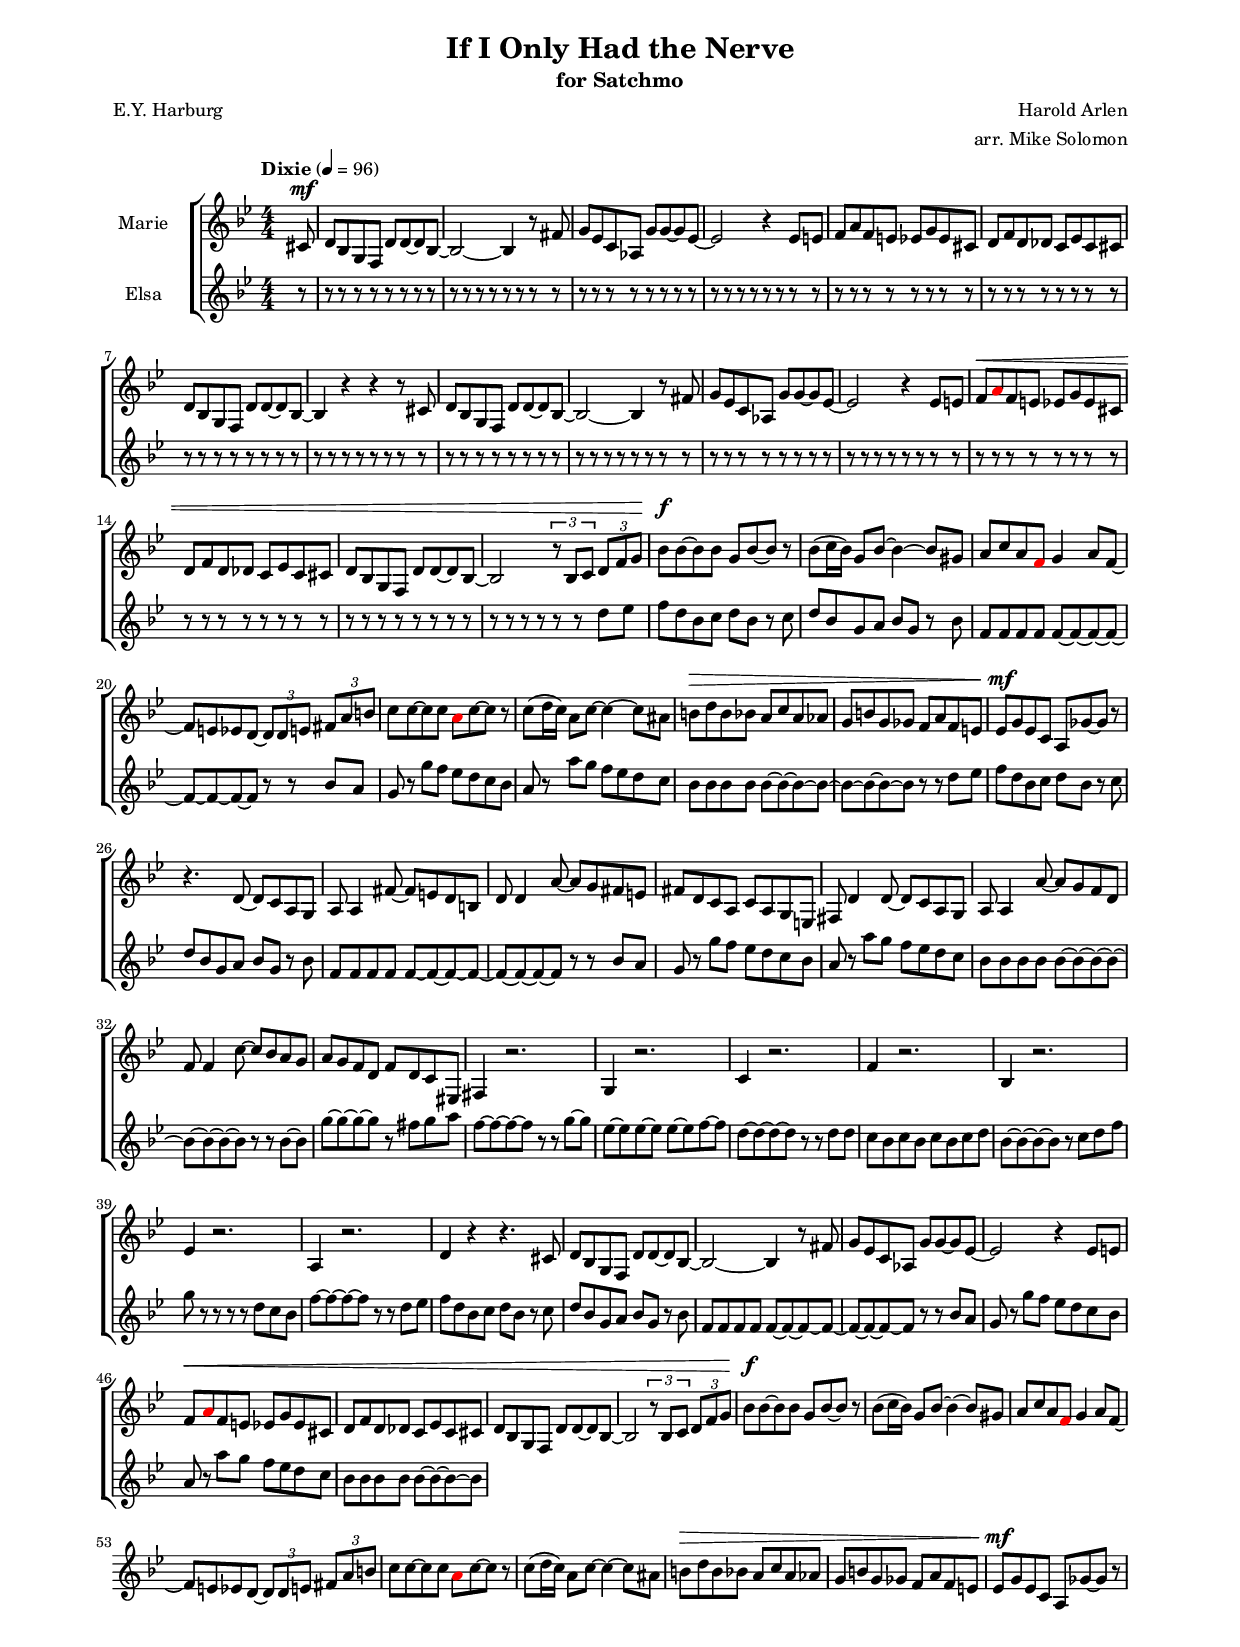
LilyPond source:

\version "2.19.0"
\include "defs-devel.ly"

marD = \markup \null
elsD = \markup \null
mikD = \markup \null
rynZ = \markup \null
desD = \markup \null

#(set-global-staff-size 15.87)
autoBeamInstruction = \autoBeamOn

solo = \markup \italic "solo"
psolo = \markup \italic "(solo)"
skat = \markup \italic "sit skat"
shoot = \markup \italic "SYT"

\header {
  title = "If I Only Had the Nerve"
  subtitle = "for Satchmo"
  %title = "Somewhere Over the Rainbow"
  composer = "Harold Arlen"
  poet = "E.Y. Harburg"
  arranger = "arr. Mike Solomon"
  %arranger = "arr. (anon)"
}
\paper {
  #(define fonts
    (set-global-fonts
    #:music "lilyjazz"
    #:brace "lilyjazz"
    #:roman "LilyJAZZText"
    #:sans "LilyJAZZChord"
    #:factor (/ staff-height pt 20)
  ))
  ragged-right = ##f
  left-margin = 0.75\in
  right-margin = 0.75\in
  top-margin = 0.5\in
  bottom-margin = 0.6\in
  ragged-last-bottom = ##f
  %max-systems-per-page = #2
  %oddHeaderMarkup = "FIRST FULL DRAFT 20.10.14 4:44"
  %evenHeaderMarkup = "FIRST FULL DRAFT 20.10.14 4:44"
}


#(ly:set-option 'point-and-click #f)

#(set-global-staff-size 15.87)

railroad =  {
  \once \override BreathingSign.text = \markup \musicglyph #"scripts.caesura.straight"
  \breathe
}
myred = \once \override NoteHead #'color = #red

php = \once \override Hairpin.stencil = #(parenthesize-callback ly:hairpin::print)

\paper {
  footnote-separator-markup = \markup { \column { " "\override #`(span-factor . 1/5) { \draw-hline } }}
  footnote-padding = 1\mm
  top-system-spacing = #'((basic-distance . 1) (minimum-distance . 0) (padding . 1) (stretchability . 40))
  bottom-system-spacing = #'((basic-distance . 1) (minimum-distance . 0) (padding . 1) (stretchability . 50))
  ragged-right = ##f
}

prefatoryMatter = {
  \key bes \major
  \autoBeamInstruction
  \time 4/4
}

scorePrefatoryMatter = {
  \prefatoryMatter
  \partial 8
}

midiPrefatoryMatter = {
  \prefatoryMatter
  \partial 8
}

theme = \relative c {
  cis8-\tag #'first \mf |
  d8 bes8 g8 f8 d'8 d8 ~ d8 bes8 ~ |
  bes2 ~ bes4 r8 fis'8 |
  g8 ees8 c8 aes8 g'8 g8 ~ g8 ees8 ~ |
  ees2 r4 ees8 e8 |
  f8-\tag #'second \< \tag #'second { \rred } a8 f8 e8 ees8 g8 ees8 cis8 |
  d8 f8 d8 des8 c8 ees8 c8 cis8 |
  d8 bes8 g8 f8 d'8 d8 ~ d8 bes8 ~ |
  \tag #'first { bes4 }
  \tag #'second { bes2 }
}

marks = {
  \tempo "Dixie" 4=96
  \time 4/4
  \partial 8 s8
  \repeat unfold 25 { s1 }
}

soprano = \transpose c c {
  \transpose c c' \removeWithTag #'second \theme
  r4 r4 r8
  \transpose c c' \removeWithTag #'first \theme
  \relative c' {
    \times 2/3 { r8 bes c } \times 2/3 { d f g } |
    bes8\f bes8 ~ bes8 bes8 g8 bes8 ~ bes8 r8 |
    bes8 ( c16 bes ) g8 bes8 ~ bes4 ~ bes8 gis8 |
    a8 c8 a8 \rred f8 g4 a8 f8 ~ |
    f8 e8 ees8 d8 ~ \times 2/3 { d d e } \times 2/3 { fis a b } |
    c8 c8 ~ c8 c8 \rred a8 c8 ~ c8 r8 |
    c8 ( d16 c ) a8 c8 ~ c4 ~ c8 ais8 |
    b8\> d8 b8 bes8 a8 c8 a8 aes8 |
    g8 b8 g8 ges8 f8 a8 f8 e8 |
    ees8\mf g8 ees8 c8 a8 ges'8 ~ ges8 r8 |
    r4. d8 ~ d c a g |
    a a4 fis'8 ~ fis e d b |
    d d4 a'8 ~ a g fis e |
    fis d c a c a g e |
    fis d'4 d8 ~ d c a g |
    a a4 a'8 ~ a g f d |
    f f4 c'8 ~ c bes a g |
    a g f d f d c eis, |
    fis4 r2. |
    g4 r2. |
    c4 r2. |
    f4 r2. |
    bes,4 r2. |
    ees4 r2. |
    a,4 r2. |
    d4 r4 r4. 
  }
  \transpose c c' \removeWithTag #'first \theme
  \relative c' {
      \times 2/3 { r8 bes c } \times 2/3 { d f g } |
      bes8\f bes8 ~ bes8 bes8 g8 bes8 ~ bes8 r8 |
      bes8 ( c16 bes ) g8 bes8 ~ bes4 ~ bes8 gis8 |
      a8 c8 a8 \rred f8 g4 a8 f8 ~ |
      f8 e8 ees8 d8 ~ \times 2/3 { d d e } \times 2/3 { fis a b } |
      c8 c8 ~ c8 c8 \rred a8 c8 ~ c8 r8 |
      c8 ( d16 c ) a8 c8 ~ c4 ~ c8 ais8 |
      b8\> d8 b8 bes8 a8 c8 a8 aes8 |
      g8 b8 g8 ges8 f8 a8 f8 e8 |
      ees8\mf g8 ees8 c8 a8 ges'8 ~ ges8 r8 |
  }
}

sopranoWords = \lyricmode {
}

test = {
  r8 r8 r8 r8 r8 r8 r8 r8 r8 r8 r8 r8 r8 r8 r8 r8 r8 r8 r8 r8 r8 r8 r8 r8 r8 r8 r8 r8 r8 r8 r8 r8 r8 r8 r8 r8 r8 r8 r8 r8 r8 r8 r8 r8 r8 r8 r8 r8 r8 r8 r8 r8 r8 r8 r8 r8 r8 r8 r8 r8 r8 r8 r8 r8 r8 r8 r8 r8 r8 r8 r8 r8 r8 r8 r8 r8 r8 r8 r8 r8 r8 r8 r8 r8 r8 r8 r8 r8 r8 r8 r8 r8 r8 r8 r8 r8 r8 r8 r8 r8 r8 r8 r8 r8 r8 r8 r8 r8 r8 r8 r8 r8 r8 r8 r8 r8 r8 r8 r8 r8 r8 r8 r8 r8 r8 r8 r8 d''8 ees''8 f''8 d''8 bes'8 c''8 d''8 bes'8 r8 c''8 d''8 bes'8 g'8 a'8 bes'8 g'8 r8 bes'8 f'8 f'8 f'8 f'8 f'8 ~ f'8 ~ f'8 ~ f'8 ~ f'8 ~ f'8 ~ f'8 ~ f'8 r8 r8 bes'8 a'8 g'8 r8 g''8 f''8 ees''8 d''8 c''8 bes'8 a'8 r8 a''8 g''8 f''8 ees''8 d''8 c''8 bes'8 bes'8 bes'8 bes'8 bes'8 ~ bes'8 ~ bes'8 ~ bes'8 ~ bes'8 ~ bes'8 ~ bes'8 ~ bes'8 r8 r8 d''8 ees''8 f''8 d''8 bes'8 c''8 d''8 bes'8 r8 c''8 d''8 bes'8 g'8 a'8 bes'8 g'8 r8 bes'8 f'8 f'8 f'8 f'8 f'8 ~ f'8 ~ f'8 ~ f'8 ~ f'8 ~ f'8 ~ f'8 ~ f'8 r8 r8 bes'8 a'8 g'8 r8 g''8 f''8 ees''8 d''8 c''8 bes'8 a'8 r8 a''8 g''8 f''8 ees''8 d''8 c''8 bes'8 bes'8 bes'8 bes'8 bes'8 ~ bes'8 ~ bes'8 ~ bes'8 ~ bes'8 ~ bes'8 ~ bes'8 ~ bes'8 r8 r8 bes'8 ~ bes'8 g''8 ~ g''8 ~ g''8 ~ g''8 r8 fis''8 g''8 a''8 f''8 ~ f''8 ~ f''8 ~ f''8 r8 r8 g''8 ~ g''8 ees''8 ~ ees''8 ees''8 ~ ees''8 ees''8 ~ ees''8 f''8 ~ f''8 d''8 ~ d''8 ~ d''8 ~ d''8 r8 r8 d''8 d''8 c''8 bes'8 c''8 bes'8 c''8 bes'8 c''8 d''8 bes'8 ~ bes'8 ~ bes'8 ~ bes'8 r8 c''8 d''8 f''8 g''8 r8 r8 r8 r8 d''8 c''8 bes'8 f''8 ~ f''8 ~ f''8 ~ f''8 r8 r8 d''8 ees''8 f''8 d''8 bes'8 c''8 d''8 bes'8 r8 c''8 d''8 bes'8 g'8 a'8 bes'8 g'8 r8 bes'8 f'8 f'8 f'8 f'8 f'8 ~ f'8 ~ f'8 ~ f'8 ~ f'8 ~ f'8 ~ f'8 ~ f'8 r8 r8 bes'8 a'8 g'8 r8 g''8 f''8 ees''8 d''8 c''8 bes'8 a'8 r8 a''8 g''8 f''8 ees''8 d''8 c''8 bes'8 bes'8 bes'8 bes'8 bes'8 ~ bes'8 ~ bes'8 ~ bes'8
}


\score {
  \new ChoirStaff <<
    \new Staff \with { instrumentName = #"Marie" %shortInstrumentName = #"M."
} <<
      \new Voice = "soprano" { << { \numericTimeSignature
	\scorePrefatoryMatter
        \soprano
      } {
	\scorePrefatoryMatter
        \marks
      } >> }
      \new Lyrics \lyricsto "soprano" {
        \sopranoWords
      }
    >>
    \new Staff \with { instrumentName = #"Elsa" %shortInstrumentName = #"E."
} <<
      \new Voice = "mezzo" { \numericTimeSignature
	\scorePrefatoryMatter
        \test
      }
    >>
  >>
  \layout {
    \context {
      \Voice
      \override TextScript #'layer = #6
      \override NoteHead #'layer = #7
      \override Glissando #'breakable = ##t
      \override TupletNumber #'breakable = ##t
      \override TupletBracket #'breakable = ##t
      \override DynamicLineSpanner.direction = #UP
      \remove "Forbid_line_break_engraver"
    }
    \context {
      \Staff
      %\consists "Metronome_mark_engraver"
      \override TimeSignature #'style = #'numbered
      \override StaffSymbol #'layer = #4
      \override TimeSignature #'layer = #3
      \override TimeSignature #'whiteout = ##t
    }
    \context {
      \Lyrics
      %\override LyricText #'whiteout = ##t
      \override LyricText #'layer = #6
    }
    \context {
      \Score
      %\remove "Metronome_mark_engraver"
      \override NonMusicalPaperColumn #'allow-loose-spacing = ##f
    }
  }
}
